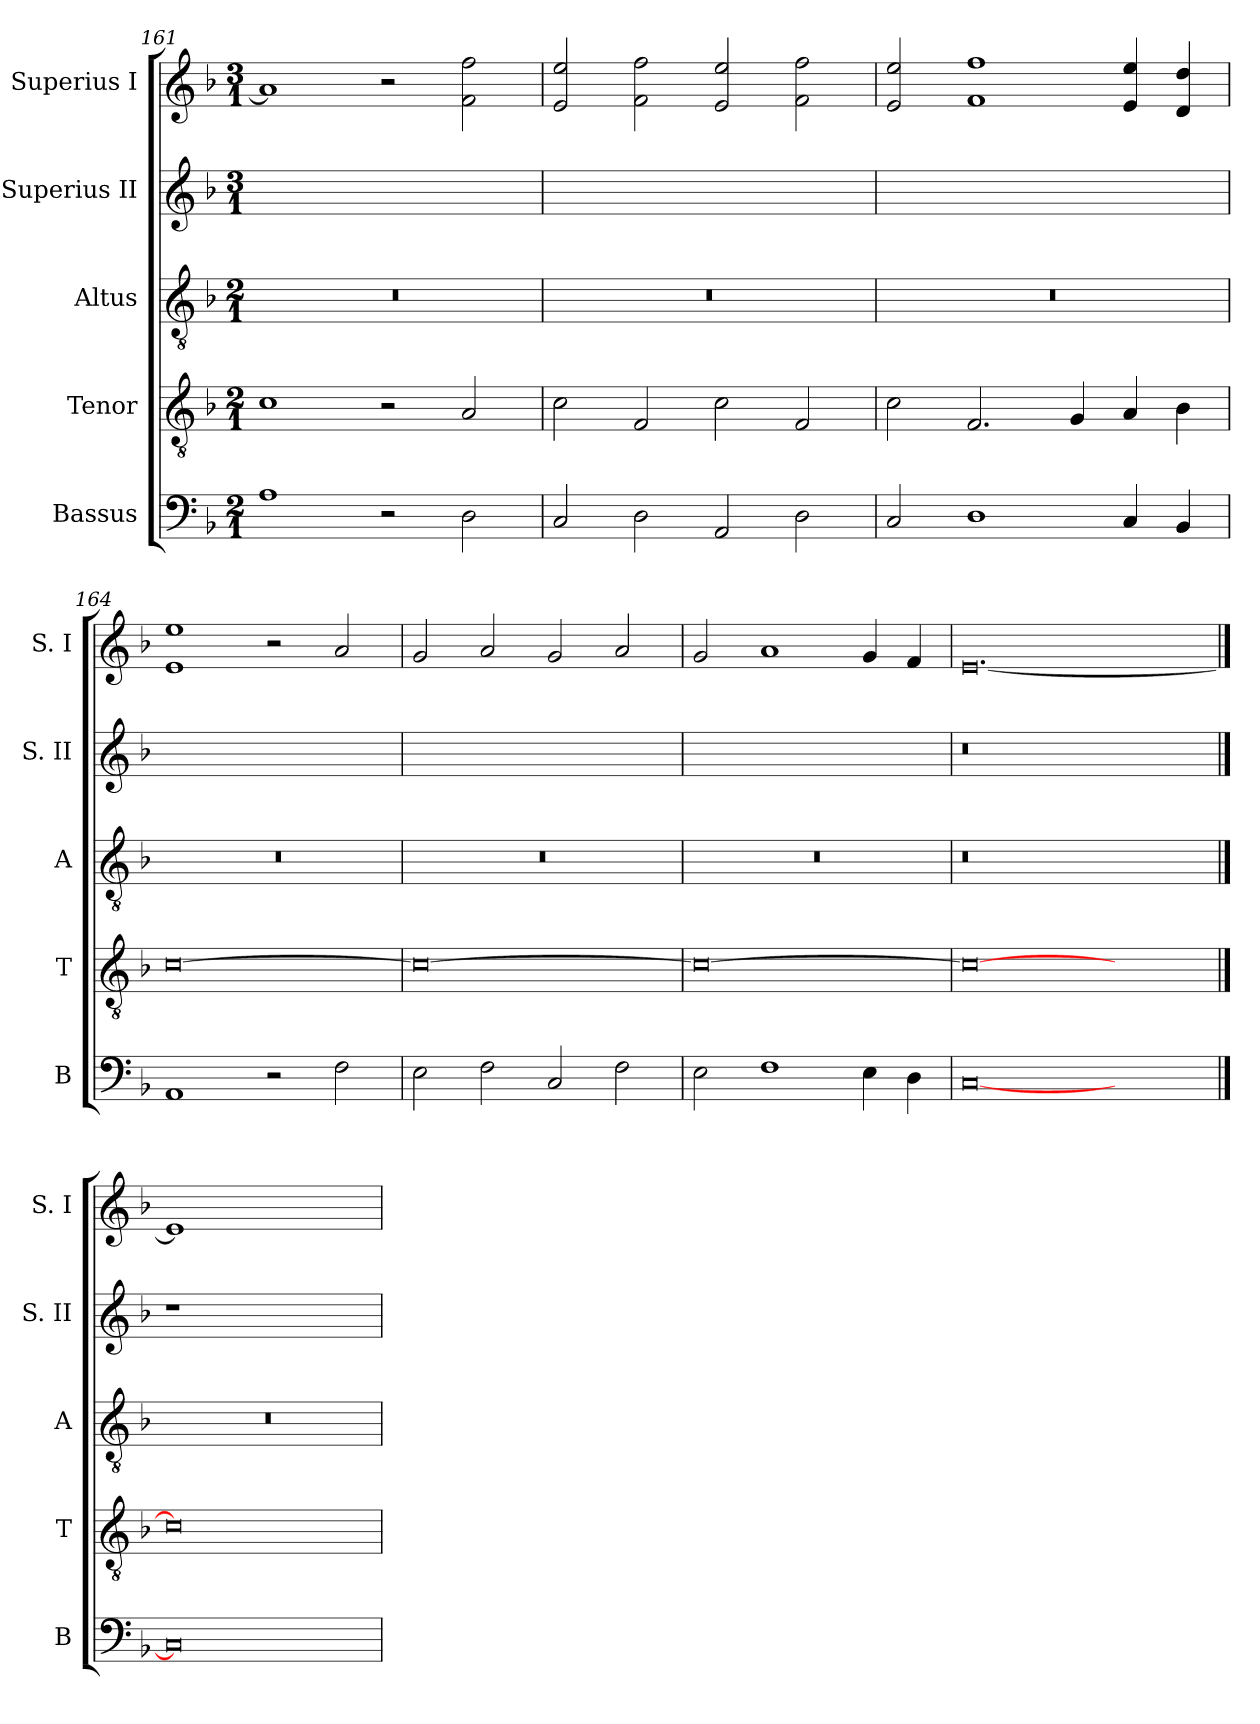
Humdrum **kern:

**kern	**kern	**kern	**kern	**kern
*part5	*part4	*part3	*part2	*part1
*staff5	*staff4	*staff3	*staff2	*staff1
*I"Bassus	*I"Tenor	*I"Altus	*I"Superius II	*I"Superius I
*I'B	*I'T	*I'A	*I'S. II	*I'S. I
*clefF4	*clefGv2	*clefGv2	*clefG2	*clefG2
*k[b-]	*k[b-]	*k[b-]	*k[b-]	*k[b-]
*F:	*F:	*F:	*F:	*F:
*M2/1	*M2/1	*M2/1	*M3/1	*M3/1
=161	=161	=161	=161	=161
1A	1c	0r	0r	1a]
2r	2r	.	.	2r
2D	2A	.	.	2f 2ff
=162	=162	=162	=162	=162
2C	2c	0r	0r	2e 2ee
2D	2F	.	.	2f 2ff
2AA	2c	.	.	2e 2ee
2D	2F	.	.	2f 2ff
=163	=163	=163	=163	=163
2C	2c	0r	0r	2e 2ee
1D	2.F	.	.	1f 1ff
.	4G	.	.	.
4C	4A	.	.	4e 4ee
4BB-	4B-	.	.	4d 4dd
=164	=164	=164	=164	=164
1AA	[0c	0r	0r	1e 1ee
2r	.	.	.	2r
2F	.	.	.	2a
=165	=165	=165	=165	=165
2E	0c_	0r	0r	2g
2F	.	.	.	2a
2C	.	.	.	2g
2F	.	.	.	2a
=166	=166	=166	=166	=166
2E	0c_	0r	0r	2g
1F	.	.	.	1a
4E	.	.	.	4g
4D	.	.	.	4f
=167	=167	=167	=167	=167
[0C	0c_	0r	0.r	[0.e
1ryy	1ryy	1ryy	.	.
==168	==168	==168	==168	==168
0C]	0c]	0r	1r	1e]
.	.	.	1ryy	1ryy
=	=	=	=	=
*-	*-	*-	*-	*-
